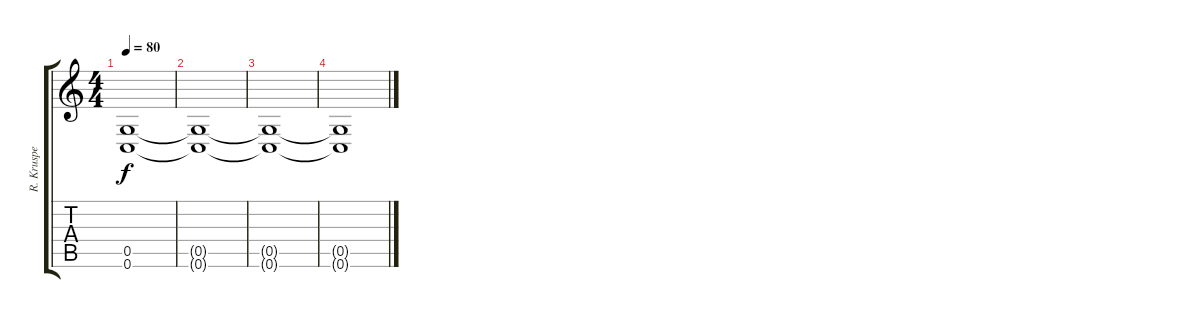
\track ("R. Kruspe" "R. Kruspe") {instrument electricguitarmuted}
\staff {score tabs}
\tuning (D4 A3 F3 C3 G2 C2) {hide}
\ts (4 4)
\tempo 80
\clef g2
\ks c
(0.5 0.6).1{dy f volume 12} |
(0.5{t} 0.6{t}).1{volume 10} |
(0.5{t} 0.6{t}).1{volume 8} |
(0.5{t} 0.6{t}).1{volume 6}
